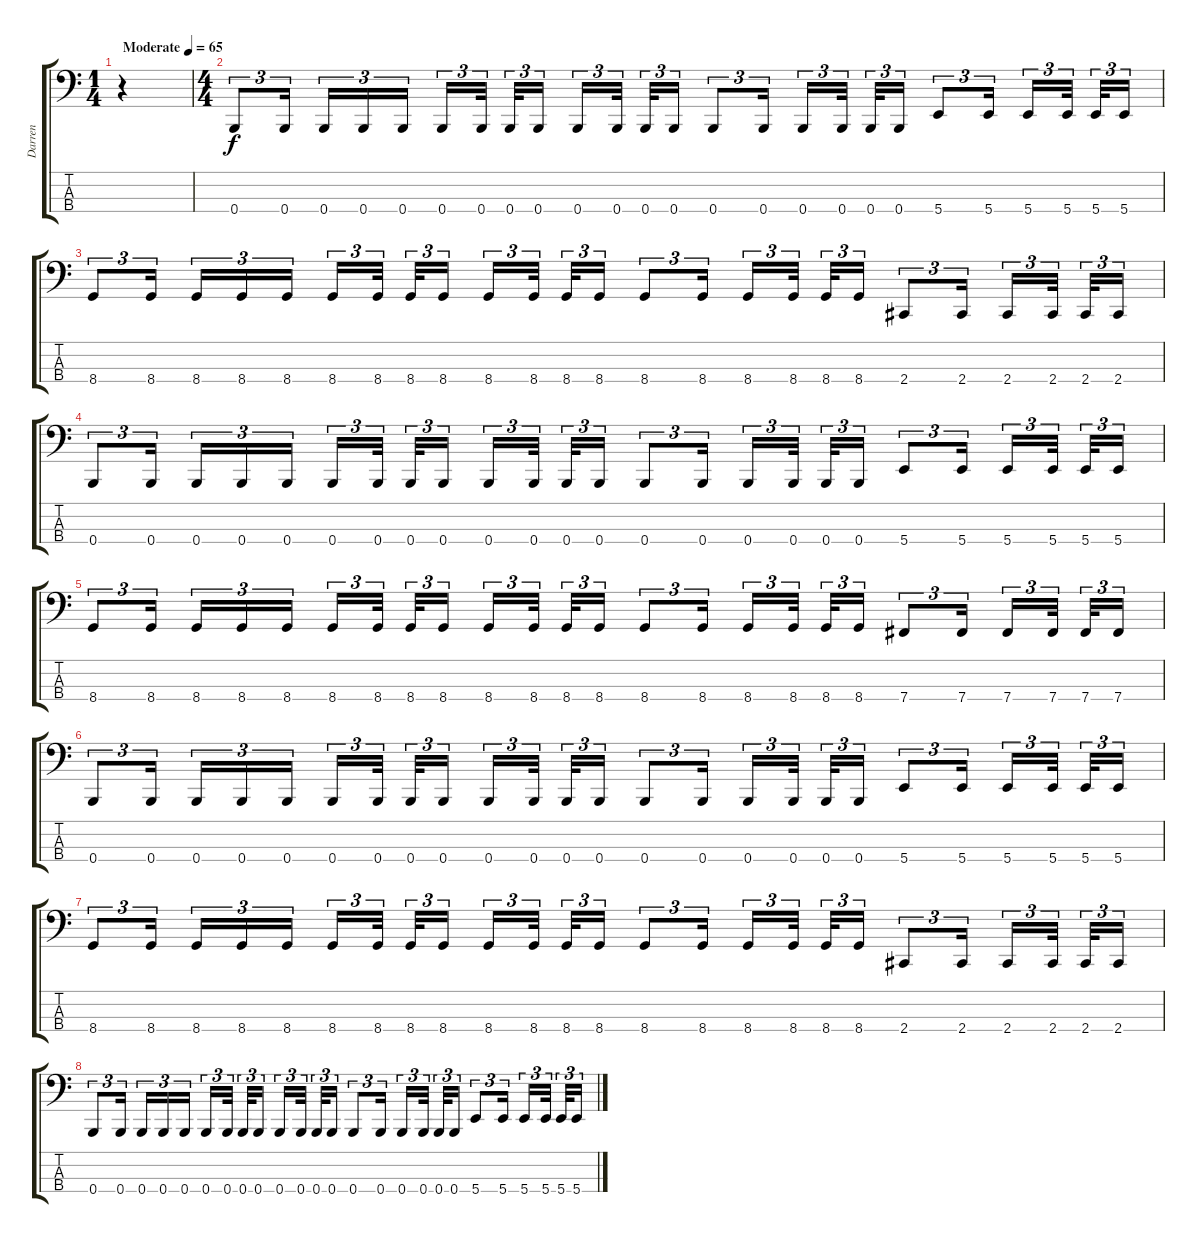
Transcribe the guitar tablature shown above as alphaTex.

\track ("Darren" "Darren") {instrument electricbassfinger}
\staff {score tabs}
\tuning (E2 B1 Gb1 B0) {hide}
\ts (1 4)
\tempo (65 "Moderate")
\clef f4
\ks c
r.4{dy f instrument electricbassfinger} |
\ts (4 4)
0.4.8{tu (3 2)} 0.4.16{tu (3 2) beam splitsecondary} 0.4.16{tu (3 2)} 0.4.16{tu (3 2)} 0.4.16{tu (3 2)} 0.4.16{tu (3 2)} 0.4.32{tu (3 2) beam splitsecondary} 0.4.32{tu (3 2)} 0.4.16{tu (3 2) beam splitsecondary} 0.4.16{tu (3 2)} 0.4.32{tu (3 2) beam splitsecondary} 0.4.32{tu (3 2)} 0.4.16{tu (3 2)} 0.4.8{tu (3 2)} 0.4.16{tu (3 2) beam splitsecondary} 0.4.16{tu (3 2)} 0.4.32{tu (3 2) beam splitsecondary} 0.4.32{tu (3 2)} 0.4.16{tu (3 2)} 5.4.8{tu (3 2)} 5.4.16{tu (3 2) beam splitsecondary} 5.4.16{tu (3 2)} 5.4.32{tu (3 2) beam splitsecondary} 5.4.32{tu (3 2)} 5.4.16{tu (3 2)} |
8.4.8{tu (3 2)} 8.4.16{tu (3 2) beam splitsecondary} 8.4.16{tu (3 2)} 8.4.16{tu (3 2)} 8.4.16{tu (3 2)} 8.4.16{tu (3 2)} 8.4.32{tu (3 2) beam splitsecondary} 8.4.32{tu (3 2)} 8.4.16{tu (3 2) beam splitsecondary} 8.4.16{tu (3 2)} 8.4.32{tu (3 2) beam splitsecondary} 8.4.32{tu (3 2)} 8.4.16{tu (3 2)} 8.4.8{tu (3 2)} 8.4.16{tu (3 2) beam splitsecondary} 8.4.16{tu (3 2)} 8.4.32{tu (3 2) beam splitsecondary} 8.4.32{tu (3 2)} 8.4.16{tu (3 2)} 2.4.8{tu (3 2)} 2.4.16{tu (3 2) beam splitsecondary} 2.4.16{tu (3 2)} 2.4.32{tu (3 2) beam splitsecondary} 2.4.32{tu (3 2)} 2.4.16{tu (3 2)} |
0.4.8{tu (3 2)} 0.4.16{tu (3 2) beam splitsecondary} 0.4.16{tu (3 2)} 0.4.16{tu (3 2)} 0.4.16{tu (3 2)} 0.4.16{tu (3 2)} 0.4.32{tu (3 2) beam splitsecondary} 0.4.32{tu (3 2)} 0.4.16{tu (3 2) beam splitsecondary} 0.4.16{tu (3 2)} 0.4.32{tu (3 2) beam splitsecondary} 0.4.32{tu (3 2)} 0.4.16{tu (3 2)} 0.4.8{tu (3 2)} 0.4.16{tu (3 2) beam splitsecondary} 0.4.16{tu (3 2)} 0.4.32{tu (3 2) beam splitsecondary} 0.4.32{tu (3 2)} 0.4.16{tu (3 2)} 5.4.8{tu (3 2)} 5.4.16{tu (3 2) beam splitsecondary} 5.4.16{tu (3 2)} 5.4.32{tu (3 2) beam splitsecondary} 5.4.32{tu (3 2)} 5.4.16{tu (3 2)} |
8.4.8{tu (3 2)} 8.4.16{tu (3 2) beam splitsecondary} 8.4.16{tu (3 2)} 8.4.16{tu (3 2)} 8.4.16{tu (3 2)} 8.4.16{tu (3 2)} 8.4.32{tu (3 2) beam splitsecondary} 8.4.32{tu (3 2)} 8.4.16{tu (3 2) beam splitsecondary} 8.4.16{tu (3 2)} 8.4.32{tu (3 2) beam splitsecondary} 8.4.32{tu (3 2)} 8.4.16{tu (3 2)} 8.4.8{tu (3 2)} 8.4.16{tu (3 2) beam splitsecondary} 8.4.16{tu (3 2)} 8.4.32{tu (3 2) beam splitsecondary} 8.4.32{tu (3 2)} 8.4.16{tu (3 2)} 7.4.8{tu (3 2)} 7.4.16{tu (3 2) beam splitsecondary} 7.4.16{tu (3 2)} 7.4.32{tu (3 2) beam splitsecondary} 7.4.32{tu (3 2)} 7.4.16{tu (3 2)} |
0.4.8{tu (3 2)} 0.4.16{tu (3 2) beam splitsecondary} 0.4.16{tu (3 2)} 0.4.16{tu (3 2)} 0.4.16{tu (3 2)} 0.4.16{tu (3 2)} 0.4.32{tu (3 2) beam splitsecondary} 0.4.32{tu (3 2)} 0.4.16{tu (3 2) beam splitsecondary} 0.4.16{tu (3 2)} 0.4.32{tu (3 2) beam splitsecondary} 0.4.32{tu (3 2)} 0.4.16{tu (3 2)} 0.4.8{tu (3 2)} 0.4.16{tu (3 2) beam splitsecondary} 0.4.16{tu (3 2)} 0.4.32{tu (3 2) beam splitsecondary} 0.4.32{tu (3 2)} 0.4.16{tu (3 2)} 5.4.8{tu (3 2)} 5.4.16{tu (3 2) beam splitsecondary} 5.4.16{tu (3 2)} 5.4.32{tu (3 2) beam splitsecondary} 5.4.32{tu (3 2)} 5.4.16{tu (3 2)} |
8.4.8{tu (3 2)} 8.4.16{tu (3 2) beam splitsecondary} 8.4.16{tu (3 2)} 8.4.16{tu (3 2)} 8.4.16{tu (3 2)} 8.4.16{tu (3 2)} 8.4.32{tu (3 2) beam splitsecondary} 8.4.32{tu (3 2)} 8.4.16{tu (3 2) beam splitsecondary} 8.4.16{tu (3 2)} 8.4.32{tu (3 2) beam splitsecondary} 8.4.32{tu (3 2)} 8.4.16{tu (3 2)} 8.4.8{tu (3 2)} 8.4.16{tu (3 2) beam splitsecondary} 8.4.16{tu (3 2)} 8.4.32{tu (3 2) beam splitsecondary} 8.4.32{tu (3 2)} 8.4.16{tu (3 2)} 2.4.8{tu (3 2)} 2.4.16{tu (3 2) beam splitsecondary} 2.4.16{tu (3 2)} 2.4.32{tu (3 2) beam splitsecondary} 2.4.32{tu (3 2)} 2.4.16{tu (3 2)} |
0.4.8{tu (3 2)} 0.4.16{tu (3 2) beam splitsecondary} 0.4.16{tu (3 2)} 0.4.16{tu (3 2)} 0.4.16{tu (3 2)} 0.4.16{tu (3 2)} 0.4.32{tu (3 2) beam splitsecondary} 0.4.32{tu (3 2)} 0.4.16{tu (3 2) beam splitsecondary} 0.4.16{tu (3 2)} 0.4.32{tu (3 2) beam splitsecondary} 0.4.32{tu (3 2)} 0.4.16{tu (3 2)} 0.4.8{tu (3 2)} 0.4.16{tu (3 2) beam splitsecondary} 0.4.16{tu (3 2)} 0.4.32{tu (3 2) beam splitsecondary} 0.4.32{tu (3 2)} 0.4.16{tu (3 2)} 5.4.8{tu (3 2)} 5.4.16{tu (3 2) beam splitsecondary} 5.4.16{tu (3 2)} 5.4.32{tu (3 2) beam splitsecondary} 5.4.32{tu (3 2)} 5.4.16{tu (3 2)}
